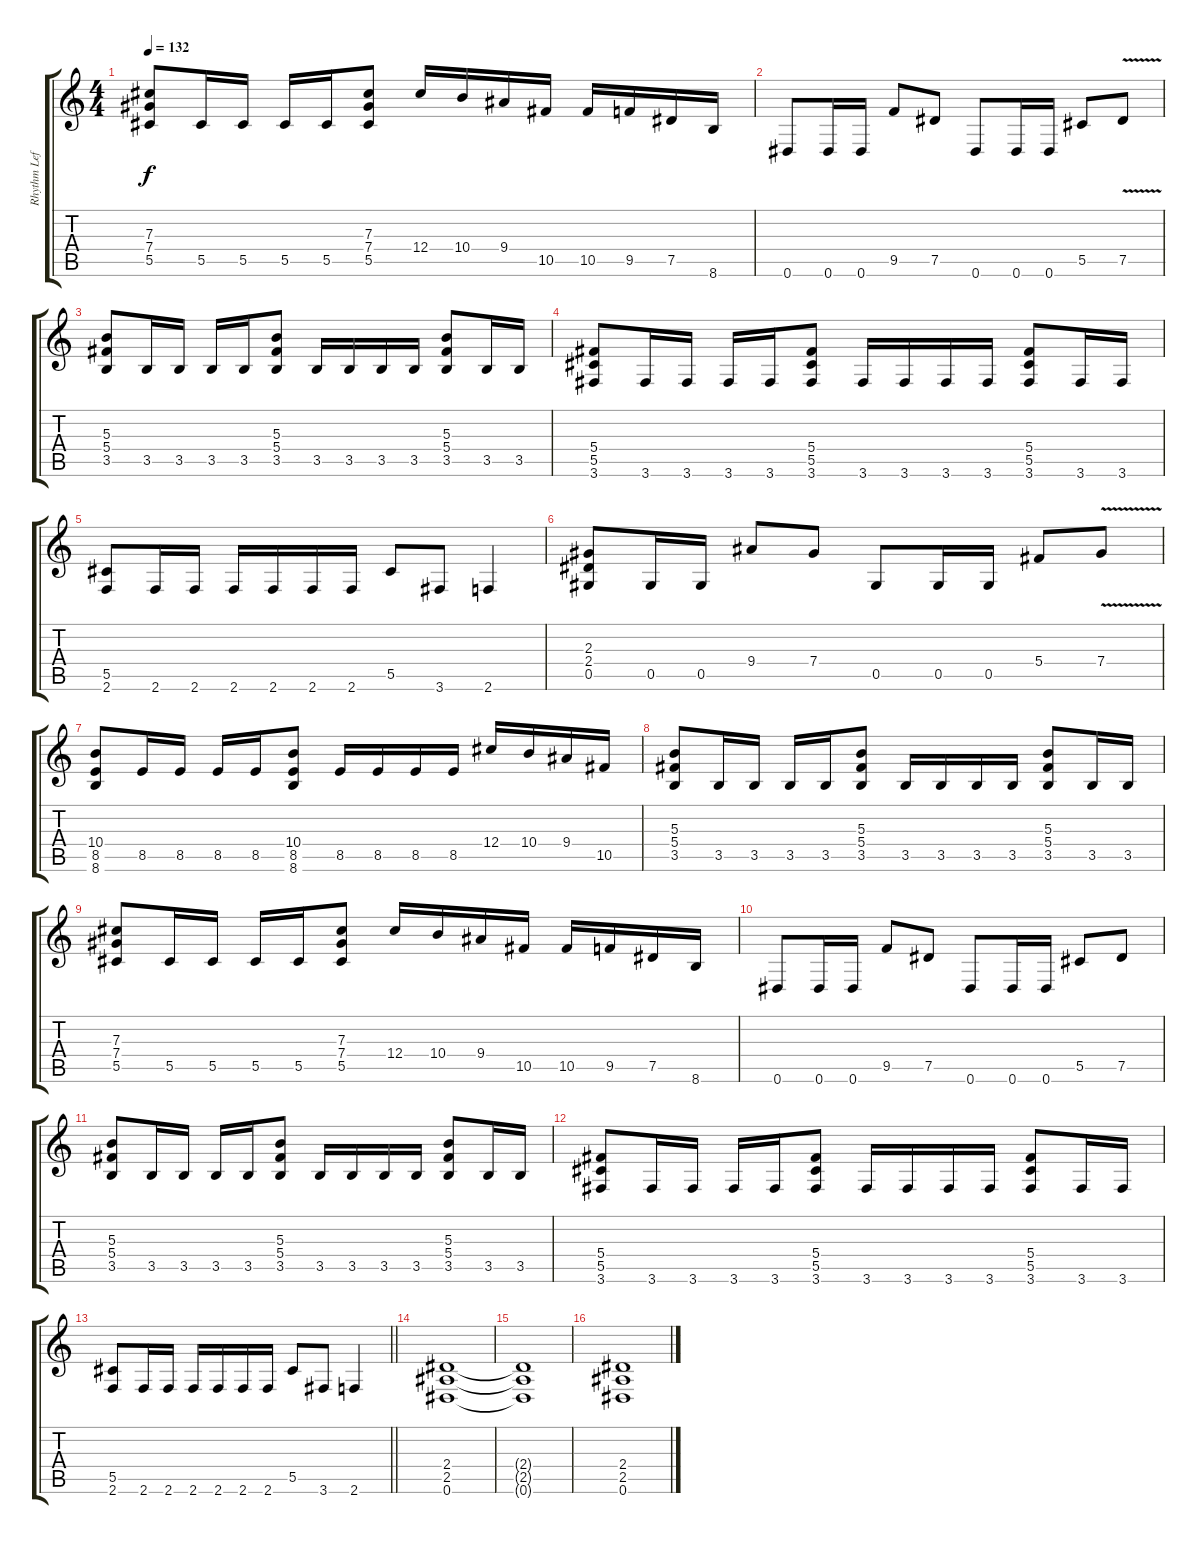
\track ("Rhythm Left" "Rhythm Lef") {instrument distortionguitar}
\staff {score tabs}
\tuning (Eb4 Bb3 Gb3 Db3 Ab2 Eb2) {hide}
\ts (4 4)
\tempo 132
\clef g2
\ks c
(7.3 7.4 5.5).8{dy f} 5.5.16 5.5.16 5.5.16 5.5.16 (7.3 7.4 5.5).8 12.4.16 10.4.16 9.4.16 10.5.16 10.5.16 9.5.16 7.5.16 8.6.16 |
0.6.8 0.6.16 0.6.16 9.5.8 7.5.8 0.6.8 0.6.16 0.6.16 5.5.8 7.5{v}.8 |
(5.3 5.4 3.5).8 3.5.16 3.5.16 3.5.16 3.5.16 (5.3 5.4 3.5).8 3.5.16 3.5.16 3.5.16 3.5.16 (5.3 5.4 3.5).8 3.5.16 3.5.16 |
(5.4 5.5 3.6).8 3.6.16 3.6.16 3.6.16 3.6.16 (5.4 5.5 3.6).8 3.6.16 3.6.16 3.6.16 3.6.16 (5.4 5.5 3.6).8 3.6.16 3.6.16 |
(5.5 2.6).8 2.6.16 2.6.16 2.6.16 2.6.16 2.6.16 2.6.16 5.5.8 3.6.8 2.6.4 |
(2.3 2.4 0.5).8 0.5.16 0.5.16 9.4.8 7.4.8 0.5.8 0.5.16 0.5.16 5.4.8 7.4{v}.8 |
(10.4 8.5 8.6).8 8.5.16 8.5.16 8.5.16 8.5.16 (10.4 8.5 8.6).8 8.5.16 8.5.16 8.5.16 8.5.16 12.4.16 10.4.16 9.4.16 10.5.16 |
(5.3 5.4 3.5).8 3.5.16 3.5.16 3.5.16 3.5.16 (5.3 5.4 3.5).8 3.5.16 3.5.16 3.5.16 3.5.16 (5.3 5.4 3.5).8 3.5.16 3.5.16 |
(7.3 7.4 5.5).8 5.5.16 5.5.16 5.5.16 5.5.16 (7.3 7.4 5.5).8 12.4.16 10.4.16 9.4.16 10.5.16 10.5.16 9.5.16 7.5.16 8.6.16 |
0.6.8 0.6.16 0.6.16 9.5.8 7.5.8 0.6.8 0.6.16 0.6.16 5.5.8 7.5.8 |
(5.3 5.4 3.5).8 3.5.16 3.5.16 3.5.16 3.5.16 (5.3 5.4 3.5).8 3.5.16 3.5.16 3.5.16 3.5.16 (5.3 5.4 3.5).8 3.5.16 3.5.16 |
(5.4 5.5 3.6).8 3.6.16 3.6.16 3.6.16 3.6.16 (5.4 5.5 3.6).8 3.6.16 3.6.16 3.6.16 3.6.16 (5.4 5.5 3.6).8 3.6.16 3.6.16 |
\barLineRight lightlight
(5.5 2.6).8 2.6.16 2.6.16 2.6.16 2.6.16 2.6.16 2.6.16 5.5.8 3.6.8 2.6.4 |
(2.4 2.5 0.6).1 |
(2.4{t} 2.5{t} 0.6{t}).1 |
(2.4 2.5 0.6).1
